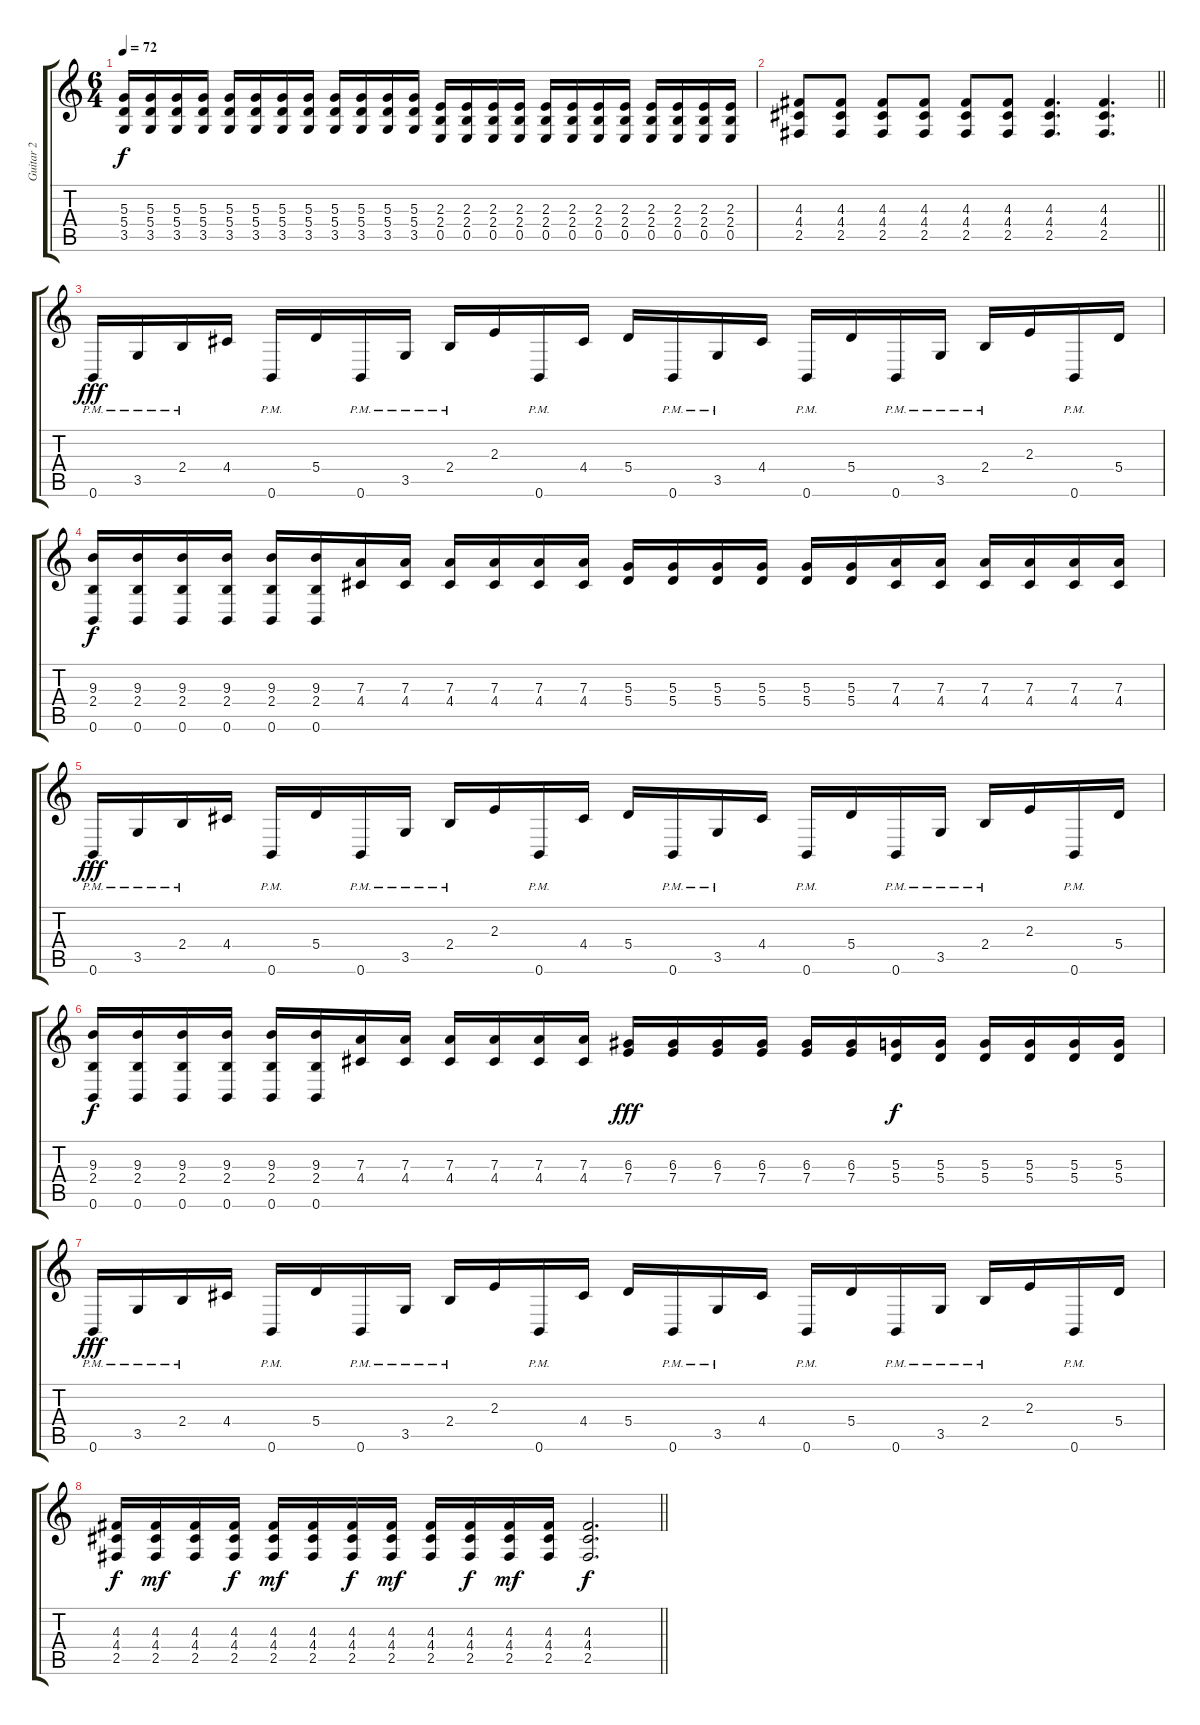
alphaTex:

\track ("Guitar 2" "Guitar 2") {instrument distortionguitar}
\staff {score tabs}
\tuning (B3 Gb3 D3 A2 E2 B1) {hide}
\ts (6 4)
\tempo 72
\clef g2
\ks c
(5.3 5.4 3.5).16{dy f} (5.3 5.4 3.5).16 (5.3 5.4 3.5).16 (5.3 5.4 3.5).16 (5.3 5.4 3.5).16 (5.3 5.4 3.5).16 (5.3 5.4 3.5).16 (5.3 5.4 3.5).16 (5.3 5.4 3.5).16 (5.3 5.4 3.5).16 (5.3 5.4 3.5).16 (5.3 5.4 3.5).16 (2.3 2.4 0.5).16 (2.3 2.4 0.5).16 (2.3 2.4 0.5).16 (2.3 2.4 0.5).16 (2.3 2.4 0.5).16 (2.3 2.4 0.5).16 (2.3 2.4 0.5).16 (2.3 2.4 0.5).16 (2.3 2.4 0.5).16 (2.3 2.4 0.5).16 (2.3 2.4 0.5).16 (2.3 2.4 0.5).16 |
\barLineRight lightlight
(4.3 4.4 2.5).8 (4.3 4.4 2.5).8 (4.3 4.4 2.5).8 (4.3 4.4 2.5).8 (4.3 4.4 2.5).8 (4.3 4.4 2.5).8 (4.3 4.4 2.5).4{d} (4.3 4.4 2.5).4{d} |
\section ("" "")
0.6{pm}.16{dy fff} 3.5{pm}.16 2.4{pm}.16 4.4.16 0.6{pm}.16 5.4.16 0.6{pm}.16 3.5{pm}.16 2.4{pm}.16 2.3.16 0.6{pm}.16 4.4.16 5.4.16 0.6{pm}.16 3.5{pm}.16 4.4.16 0.6{pm}.16 5.4.16 0.6{pm}.16 3.5{pm}.16 2.4{pm}.16 2.3.16 0.6{pm}.16 5.4.16 |
(9.3 2.4 0.6).16{dy f} (9.3 2.4 0.6).16 (9.3 2.4 0.6).16 (9.3 2.4 0.6).16 (9.3 2.4 0.6).16 (9.3 2.4 0.6).16 (7.3 4.4).16 (7.3 4.4).16 (7.3 4.4).16 (7.3 4.4).16 (7.3 4.4).16 (7.3 4.4).16 (5.3 5.4).16 (5.3 5.4).16 (5.3 5.4).16 (5.3 5.4).16 (5.3 5.4).16 (5.3 5.4).16 (7.3 4.4).16 (7.3 4.4).16 (7.3 4.4).16 (7.3 4.4).16 (7.3 4.4).16 (7.3 4.4).16 |
0.6{pm}.16{dy fff} 3.5{pm}.16 2.4{pm}.16 4.4.16 0.6{pm}.16 5.4.16 0.6{pm}.16 3.5{pm}.16 2.4{pm}.16 2.3.16 0.6{pm}.16 4.4.16 5.4.16 0.6{pm}.16 3.5{pm}.16 4.4.16 0.6{pm}.16 5.4.16 0.6{pm}.16 3.5{pm}.16 2.4{pm}.16 2.3.16 0.6{pm}.16 5.4.16 |
(9.3 2.4 0.6).16{dy f} (9.3 2.4 0.6).16 (9.3 2.4 0.6).16 (9.3 2.4 0.6).16 (9.3 2.4 0.6).16 (9.3 2.4 0.6).16 (7.3 4.4).16 (7.3 4.4).16 (7.3 4.4).16 (7.3 4.4).16 (7.3 4.4).16 (7.3 4.4).16 (6.3 7.4).16{dy fff} (6.3 7.4).16 (6.3 7.4).16 (6.3 7.4).16 (6.3 7.4).16 (6.3 7.4).16 (5.3 5.4).16{dy f} (5.3 5.4).16 (5.3 5.4).16 (5.3 5.4).16 (5.3 5.4).16 (5.3 5.4).16 |
0.6{pm}.16{dy fff} 3.5{pm}.16 2.4{pm}.16 4.4.16 0.6{pm}.16 5.4.16 0.6{pm}.16 3.5{pm}.16 2.4{pm}.16 2.3.16 0.6{pm}.16 4.4.16 5.4.16 0.6{pm}.16 3.5{pm}.16 4.4.16 0.6{pm}.16 5.4.16 0.6{pm}.16 3.5{pm}.16 2.4{pm}.16 2.3.16 0.6{pm}.16 5.4.16 |
\barLineRight lightlight
(4.3 4.4 2.5).16{dy f} (4.3 4.4 2.5).16{dy mf} (4.3 4.4 2.5).16 (4.3 4.4 2.5).16{dy f} (4.3 4.4 2.5).16{dy mf} (4.3 4.4 2.5).16 (4.3 4.4 2.5).16{dy f} (4.3 4.4 2.5).16{dy mf} (4.3 4.4 2.5).16 (4.3 4.4 2.5).16{dy f} (4.3 4.4 2.5).16{dy mf} (4.3 4.4 2.5).16 (4.3 4.4 2.5).2{d dy f}
